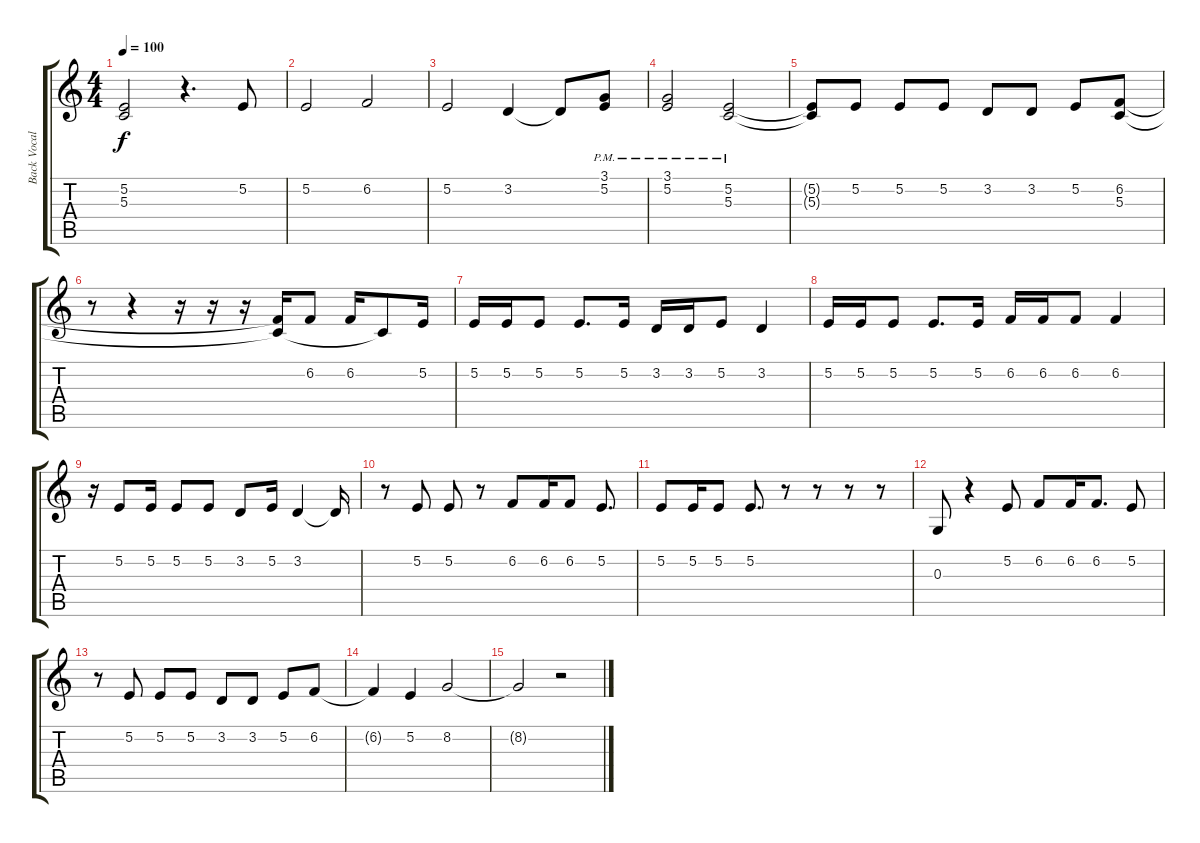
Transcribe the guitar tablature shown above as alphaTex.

\track ("Back Vocal" "Back Vocal") {instrument clarinet}
\staff {score tabs}
\tuning (E4 B3 G3 D3 A2 E2) {hide}
\ts (4 4)
\tempo 100
\clef g2
\ks c
(5.2{t} 5.3{t}).2{dy f} r.4{d} 5.2.8{volume 14} |
5.2.2 6.2.2 |
5.2.2{volume 9} 3.2.4 3.2{t}.8 (3.1{pm} 5.2).8{volume 14} |
(3.1{pm} 5.2).2 (5.2{pm} 5.3).2{volume 4} |
(5.2{t} 5.3{t}).8 5.2.8{volume 14} 5.2.8 5.2.8 3.2.8 3.2.8 5.2.8 (6.2 5.3).8 |
r.8 r.4 r.16 r.16 r.16 (6.2{t} 5.3{t}).16 6.2.8 6.2.16 5.3{t}.8 5.2.16 |
5.2.16 5.2.16 5.2.8 5.2.8{d} 5.2.16 3.2.16 3.2.16 5.2.8 3.2.4 |
5.2.16 5.2.16 5.2.8 5.2.8{d} 5.2.16 6.2.16 6.2.16 6.2.8 6.2.4 |
r.16 5.2.8 5.2.16 5.2.8 5.2.8 3.2.8 5.2.16 3.2.4 3.2{t}.16 |
r.8 5.2.8 5.2.8 r.8 6.2.8 6.2.16 6.2.8 5.2.8{d} |
5.2.8 5.2.16 5.2.8 5.2.8{d} r.8 r.8 r.8 r.8 |
0.3.8 r.4 5.2.8 6.2.8 6.2.16 6.2.8{d} 5.2.8 |
r.8 5.2.8 5.2.8 5.2.8 3.2.8 3.2.8 5.2.8 6.2.8 |
6.2{t}.4 5.2.4 8.2.2 |
8.2{t}.2 r.2
